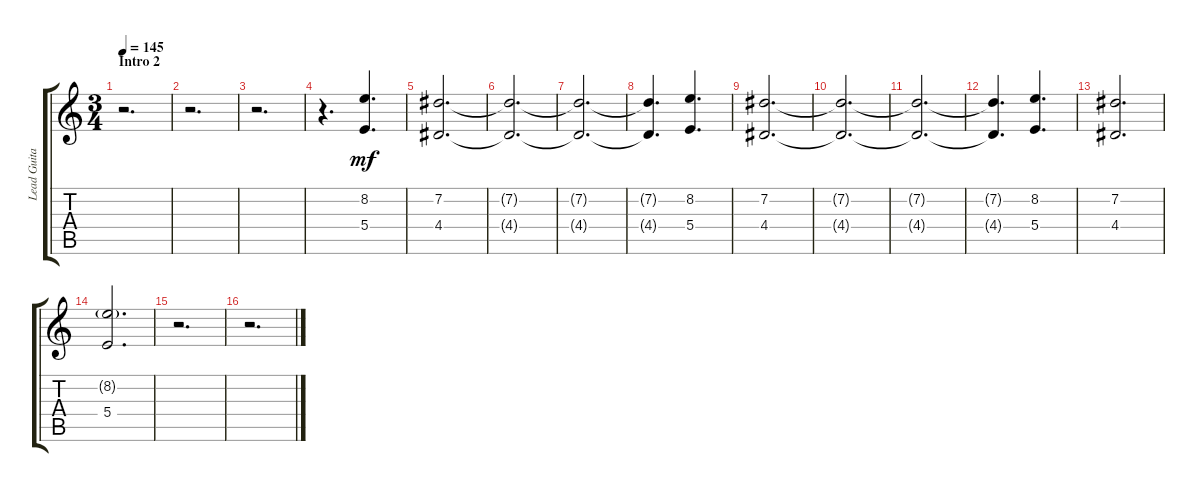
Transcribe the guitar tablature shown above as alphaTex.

\track ("Lead Guitar" "Lead Guita") {instrument distortionguitar}
\staff {score tabs}
\tuning (Db4 Ab3 E3 B2 Gb2 Db2) {hide}
\ts (3 4)
\section ("" "Intro 2")
\tempo 145
\clef g2
\ks c
r.2{d dy mf} |
r.2{d} |
r.2{d} |
r.4{d} (8.2 5.4).4{d} |
(7.2 4.4).2{d} |
(7.2{t} 4.4{t}).2{d} |
(7.2{t} 4.4{t}).2{d} |
(7.2{t} 4.4{t}).4{d} (8.2 5.4).4{d} |
(7.2 4.4).2{d} |
(7.2{t} 4.4{t}).2{d} |
(7.2{t} 4.4{t}).2{d} |
(7.2{t} 4.4{t}).4{d} (8.2 5.4).4{d} |
(7.2 4.4).2{d} |
(8.2{g} 5.4).2{d} |
r.2{d} |
r.2{d}
